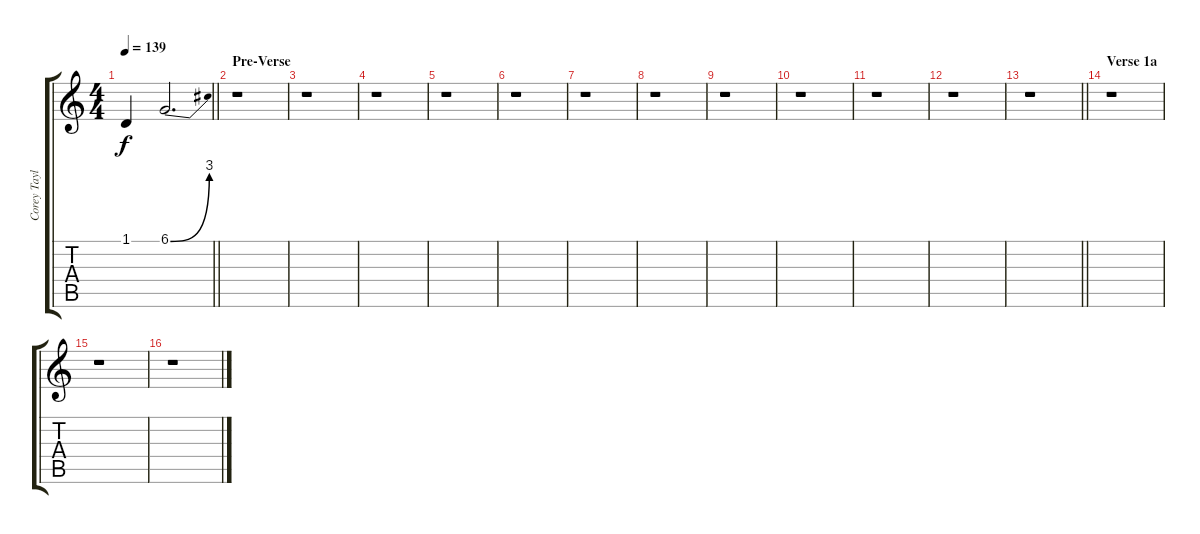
\track ("Corey Taylor" "Corey Tayl") {instrument altosax}
\staff {score tabs}
\tuning (Db4 Ab3 E3 B2 Gb2 B1) {hide}
\ts (4 4)
\tempo 139
\clef g2
\barLineRight lightlight
\ks c
1.1{t}.4{dy f} 6.1{be (bend 0 0 60 12)}.2{d} |
\section ("" "Pre-Verse ")
r.1 |
r.1 |
r.1 |
r.1 |
r.1 |
r.1 |
r.1 |
r.1 |
r.1 |
r.1 |
r.1 |
\barLineRight lightlight
r.1 |
\section ("" "Verse 1a")
r.1 |
r.1 |
r.1
